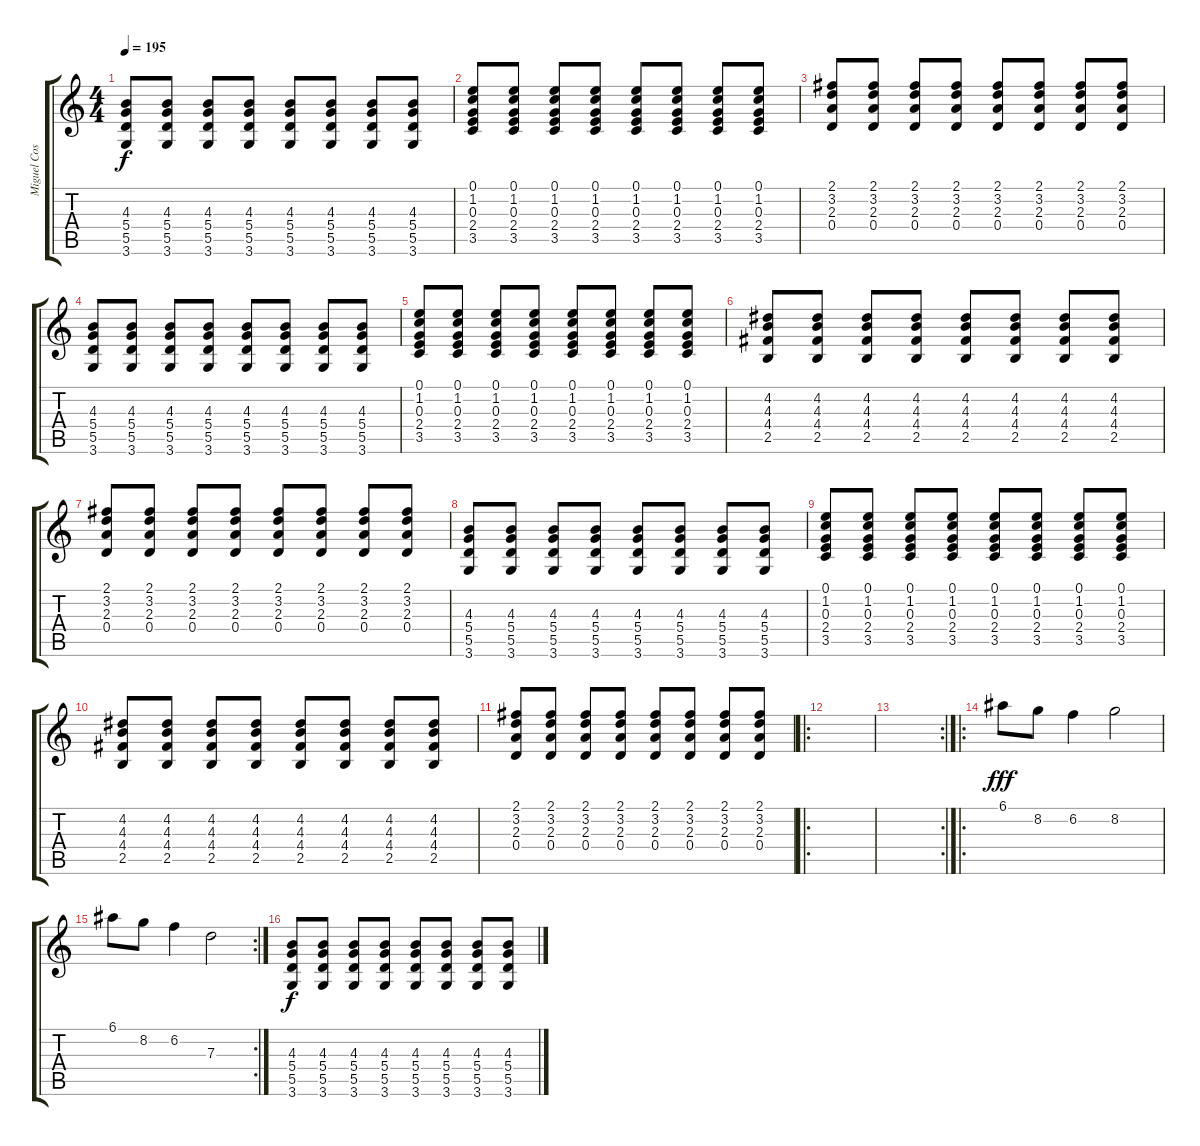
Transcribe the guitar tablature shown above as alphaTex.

\track ("Miguel Costas" "Miguel Cos") {instrument overdrivenguitar}
\staff {score tabs}
\tuning (E4 B3 G3 D3 A2 E2) {hide}
\ts (4 4)
\tempo 195
\clef g2
\ks c
(4.3 5.4 5.5 3.6).8{dy f} (4.3 5.4 5.5 3.6).8 (4.3 5.4 5.5 3.6).8 (4.3 5.4 5.5 3.6).8 (4.3 5.4 5.5 3.6).8 (4.3 5.4 5.5 3.6).8 (4.3 5.4 5.5 3.6).8 (4.3 5.4 5.5 3.6).8 |
(0.1 1.2 0.3 2.4 3.5).8 (0.1 1.2 0.3 2.4 3.5).8 (0.1 1.2 0.3 2.4 3.5).8 (0.1 1.2 0.3 2.4 3.5).8 (0.1 1.2 0.3 2.4 3.5).8 (0.1 1.2 0.3 2.4 3.5).8 (0.1 1.2 0.3 2.4 3.5).8 (0.1 1.2 0.3 2.4 3.5).8 |
(2.1 3.2 2.3 0.4).8 (2.1 3.2 2.3 0.4).8 (2.1 3.2 2.3 0.4).8 (2.1 3.2 2.3 0.4).8 (2.1 3.2 2.3 0.4).8 (2.1 3.2 2.3 0.4).8 (2.1 3.2 2.3 0.4).8 (2.1 3.2 2.3 0.4).8 |
(4.3 5.4 5.5 3.6).8 (4.3 5.4 5.5 3.6).8 (4.3 5.4 5.5 3.6).8 (4.3 5.4 5.5 3.6).8 (4.3 5.4 5.5 3.6).8 (4.3 5.4 5.5 3.6).8 (4.3 5.4 5.5 3.6).8 (4.3 5.4 5.5 3.6).8 |
(0.1 1.2 0.3 2.4 3.5).8 (0.1 1.2 0.3 2.4 3.5).8 (0.1 1.2 0.3 2.4 3.5).8 (0.1 1.2 0.3 2.4 3.5).8 (0.1 1.2 0.3 2.4 3.5).8 (0.1 1.2 0.3 2.4 3.5).8 (0.1 1.2 0.3 2.4 3.5).8 (0.1 1.2 0.3 2.4 3.5).8 |
(4.2 4.3 4.4 2.5).8 (4.2 4.3 4.4 2.5).8 (4.2 4.3 4.4 2.5).8 (4.2 4.3 4.4 2.5).8 (4.2 4.3 4.4 2.5).8 (4.2 4.3 4.4 2.5).8 (4.2 4.3 4.4 2.5).8 (4.2 4.3 4.4 2.5).8 |
(2.1 3.2 2.3 0.4).8 (2.1 3.2 2.3 0.4).8 (2.1 3.2 2.3 0.4).8 (2.1 3.2 2.3 0.4).8 (2.1 3.2 2.3 0.4).8 (2.1 3.2 2.3 0.4).8 (2.1 3.2 2.3 0.4).8 (2.1 3.2 2.3 0.4).8 |
(4.3 5.4 5.5 3.6).8 (4.3 5.4 5.5 3.6).8 (4.3 5.4 5.5 3.6).8 (4.3 5.4 5.5 3.6).8 (4.3 5.4 5.5 3.6).8 (4.3 5.4 5.5 3.6).8 (4.3 5.4 5.5 3.6).8 (4.3 5.4 5.5 3.6).8 |
(0.1 1.2 0.3 2.4 3.5).8 (0.1 1.2 0.3 2.4 3.5).8 (0.1 1.2 0.3 2.4 3.5).8 (0.1 1.2 0.3 2.4 3.5).8 (0.1 1.2 0.3 2.4 3.5).8 (0.1 1.2 0.3 2.4 3.5).8 (0.1 1.2 0.3 2.4 3.5).8 (0.1 1.2 0.3 2.4 3.5).8 |
(4.2 4.3 4.4 2.5).8 (4.2 4.3 4.4 2.5).8 (4.2 4.3 4.4 2.5).8 (4.2 4.3 4.4 2.5).8 (4.2 4.3 4.4 2.5).8 (4.2 4.3 4.4 2.5).8 (4.2 4.3 4.4 2.5).8 (4.2 4.3 4.4 2.5).8 |
(2.1 3.2 2.3 0.4).8 (2.1 3.2 2.3 0.4).8 (2.1 3.2 2.3 0.4).8 (2.1 3.2 2.3 0.4).8 (2.1 3.2 2.3 0.4).8 (2.1 3.2 2.3 0.4).8 (2.1 3.2 2.3 0.4).8 (2.1 3.2 2.3 0.4).8 |
\ro
|
\rc 2
|
\ro
6.1.8{dy fff} 8.2.8 6.2.4 8.2.2 |
\rc 2
6.1.8 8.2.8 6.2.4 7.3.2 |
(4.3 5.4 5.5 3.6).8{dy f} (4.3 5.4 5.5 3.6).8 (4.3 5.4 5.5 3.6).8 (4.3 5.4 5.5 3.6).8 (4.3 5.4 5.5 3.6).8 (4.3 5.4 5.5 3.6).8 (4.3 5.4 5.5 3.6).8 (4.3 5.4 5.5 3.6).8
